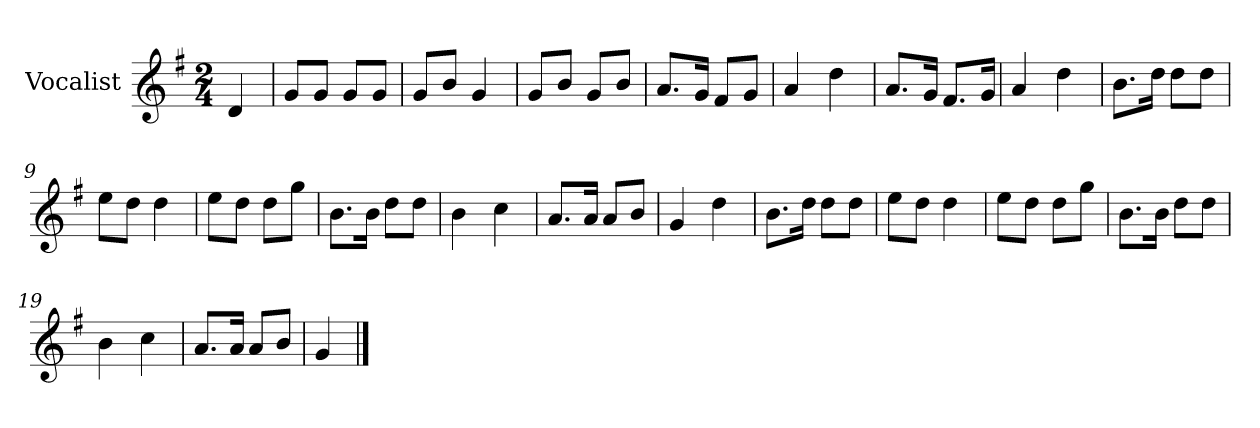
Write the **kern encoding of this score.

**kern
*part1
*staff1
*I"Vocalist
*k[f#]
*G:
*M2/4
=
4d
=1
8gL
8gJ
8gL
8gJ
=2
8gL
8bJ
4g
=3
8gL
8bJ
8gL
8bJ
=4
8.aL
16gJk
8f#L
8gJ
=5
4a
4dd
=6
8.aL
16gJk
8.f#L
16gJk
=7
4a
4dd
=8
8.bL
16ddJk
8ddL
8ddJ
=9
8eeL
8ddJ
4dd
=10
8eeL
8ddJ
8ddL
8ggJ
=11
8.bL
16bJk
8ddL
8ddJ
=12
4b
4cc
=13
8.aL
16aJk
8aL
8bJ
=14
4g
4dd
=15
8.bL
16ddJk
8ddL
8ddJ
=16
8eeL
8ddJ
4dd
=17
8eeL
8ddJ
8ddL
8ggJ
=18
8.bL
16bJk
8ddL
8ddJ
=19
4b
4cc
=20
8.aL
16aJk
8aL
8bJ
=21
4g
==
*-
